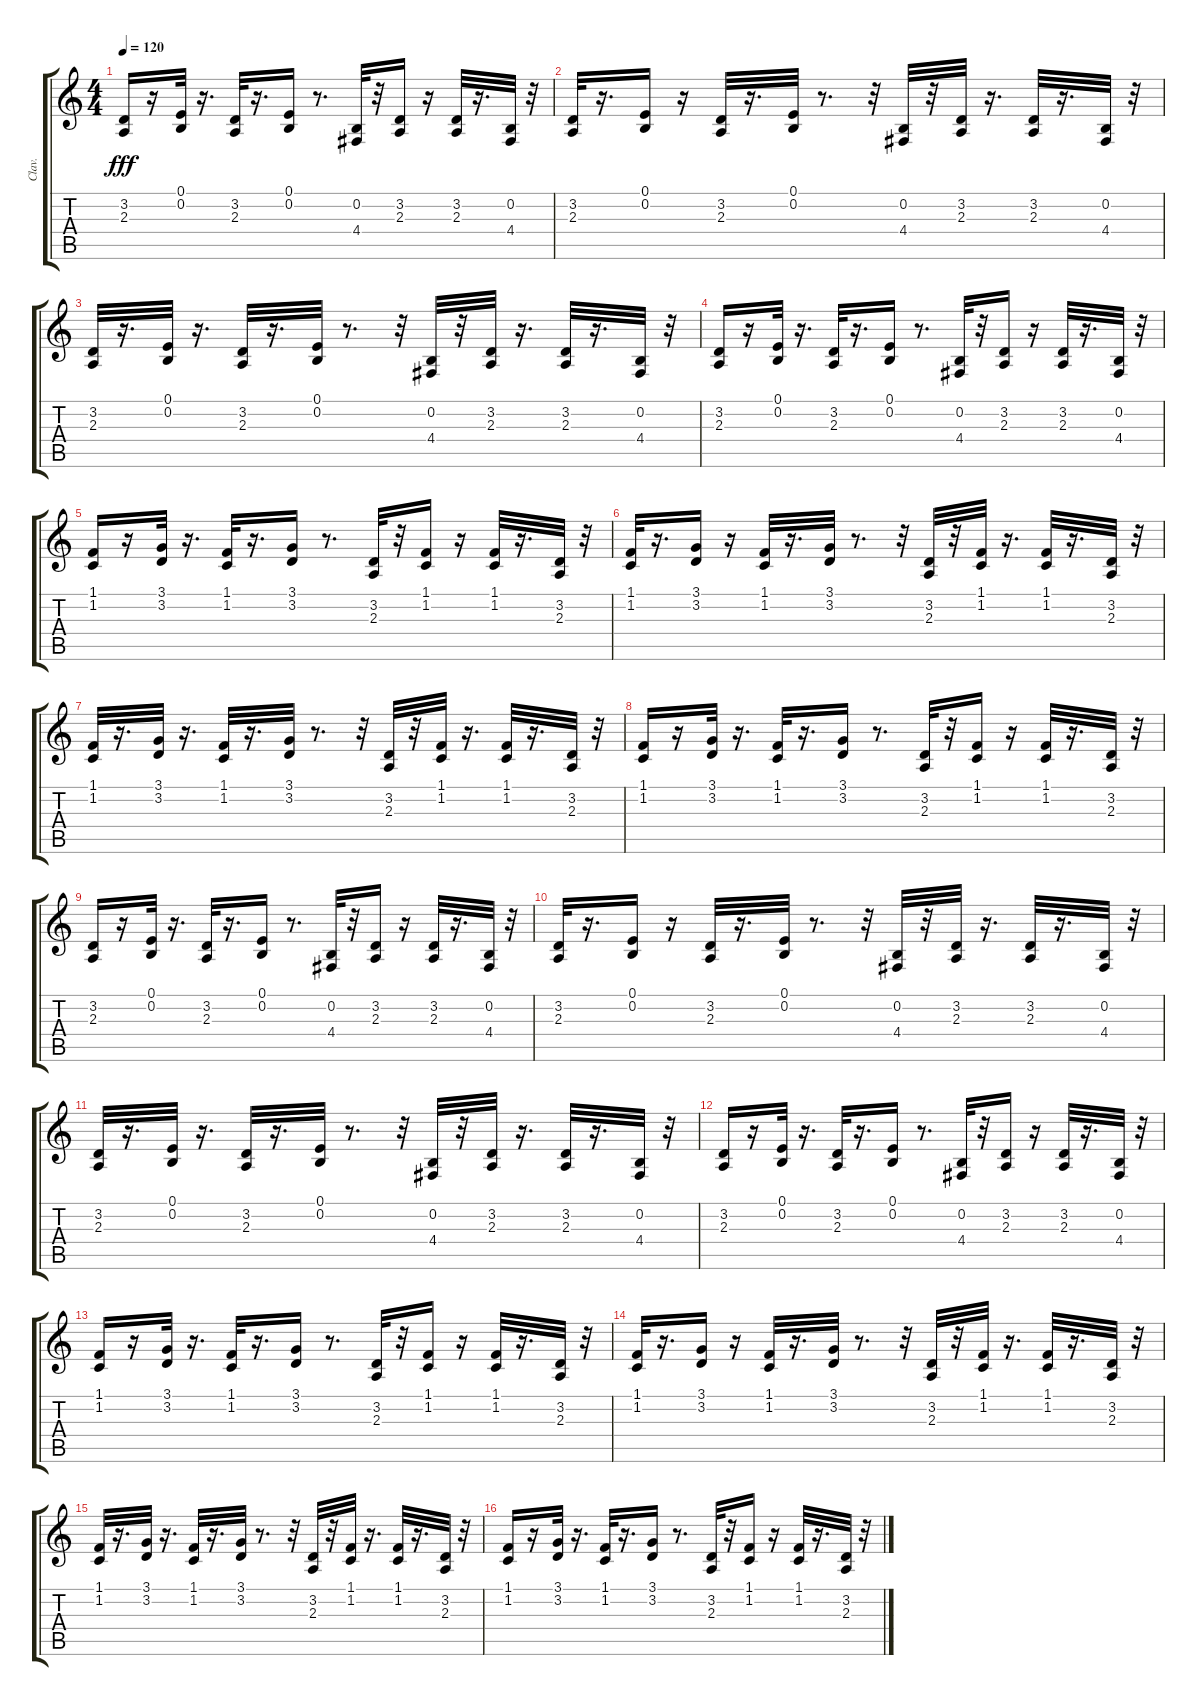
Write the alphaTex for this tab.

\track ("Clav.     " "Clav.     ") {instrument clavinet}
\staff {score tabs}
\tuning (E4 B3 G3 D3 A2 E2) {hide}
\ts (4 4)
\tempo 120
\clef g2
\ks c
(3.2 2.3).16{dy fff} r.16 (0.1 0.2).32 r.16{d} (3.2 2.3).32 r.16{d} (0.1 0.2).16 r.8{d} (0.2 4.4).32 r.32 (3.2 2.3).16 r.16 (3.2 2.3).32 r.16{d} (0.2 4.4).32 r.32 |
(3.2 2.3).32 r.16{d} (0.1 0.2).16 r.16 (3.2 2.3).32 r.16{d} (0.1 0.2).32 r.8{d} r.32 (0.2 4.4).32 r.32 (3.2 2.3).32 r.16{d} (3.2 2.3).32 r.16{d} (0.2 4.4).32 r.32 |
(3.2 2.3).32 r.16{d} (0.1 0.2).32 r.16{d} (3.2 2.3).32 r.16{d} (0.1 0.2).32 r.8{d} r.32 (0.2 4.4).32 r.32 (3.2 2.3).32 r.16{d} (3.2 2.3).32 r.16{d} (0.2 4.4).32 r.32 |
(3.2 2.3).16 r.16 (0.1 0.2).32 r.16{d} (3.2 2.3).32 r.16{d} (0.1 0.2).16 r.8{d} (0.2 4.4).32 r.32 (3.2 2.3).16 r.16 (3.2 2.3).32 r.16{d} (0.2 4.4).32 r.32 |
(1.1 1.2).16 r.16 (3.1 3.2).32 r.16{d} (1.1 1.2).32 r.16{d} (3.1 3.2).16 r.8{d} (3.2 2.3).32 r.32 (1.1 1.2).16 r.16 (1.1 1.2).32 r.16{d} (3.2 2.3).32 r.32 |
(1.1 1.2).32 r.16{d} (3.1 3.2).16 r.16 (1.1 1.2).32 r.16{d} (3.1 3.2).32 r.8{d} r.32 (3.2 2.3).32 r.32 (1.1 1.2).32 r.16{d} (1.1 1.2).32 r.16{d} (3.2 2.3).32 r.32 |
(1.1 1.2).32 r.16{d} (3.1 3.2).32 r.16{d} (1.1 1.2).32 r.16{d} (3.1 3.2).32 r.8{d} r.32 (3.2 2.3).32 r.32 (1.1 1.2).32 r.16{d} (1.1 1.2).32 r.16{d} (3.2 2.3).32 r.32 |
(1.1 1.2).16 r.16 (3.1 3.2).32 r.16{d} (1.1 1.2).32 r.16{d} (3.1 3.2).16 r.8{d} (3.2 2.3).32 r.32 (1.1 1.2).16 r.16 (1.1 1.2).32 r.16{d} (3.2 2.3).32 r.32 |
(3.2 2.3).16 r.16 (0.1 0.2).32 r.16{d} (3.2 2.3).32 r.16{d} (0.1 0.2).16 r.8{d} (0.2 4.4).32 r.32 (3.2 2.3).16 r.16 (3.2 2.3).32 r.16{d} (0.2 4.4).32 r.32 |
(3.2 2.3).32 r.16{d} (0.1 0.2).16 r.16 (3.2 2.3).32 r.16{d} (0.1 0.2).32 r.8{d} r.32 (0.2 4.4).32 r.32 (3.2 2.3).32 r.16{d} (3.2 2.3).32 r.16{d} (0.2 4.4).32 r.32 |
(3.2 2.3).32 r.16{d} (0.1 0.2).32 r.16{d} (3.2 2.3).32 r.16{d} (0.1 0.2).32 r.8{d} r.32 (0.2 4.4).32 r.32 (3.2 2.3).32 r.16{d} (3.2 2.3).32 r.16{d} (0.2 4.4).32 r.32 |
(3.2 2.3).16 r.16 (0.1 0.2).32 r.16{d} (3.2 2.3).32 r.16{d} (0.1 0.2).16 r.8{d} (0.2 4.4).32 r.32 (3.2 2.3).16 r.16 (3.2 2.3).32 r.16{d} (0.2 4.4).32 r.32 |
(1.1 1.2).16 r.16 (3.1 3.2).32 r.16{d} (1.1 1.2).32 r.16{d} (3.1 3.2).16 r.8{d} (3.2 2.3).32 r.32 (1.1 1.2).16 r.16 (1.1 1.2).32 r.16{d} (3.2 2.3).32 r.32 |
(1.1 1.2).32 r.16{d} (3.1 3.2).16 r.16 (1.1 1.2).32 r.16{d} (3.1 3.2).32 r.8{d} r.32 (3.2 2.3).32 r.32 (1.1 1.2).32 r.16{d} (1.1 1.2).32 r.16{d} (3.2 2.3).32 r.32 |
(1.1 1.2).32 r.16{d} (3.1 3.2).32 r.16{d} (1.1 1.2).32 r.16{d} (3.1 3.2).32 r.8{d} r.32 (3.2 2.3).32 r.32 (1.1 1.2).32 r.16{d} (1.1 1.2).32 r.16{d} (3.2 2.3).32 r.32 |
(1.1 1.2).16 r.16 (3.1 3.2).32 r.16{d} (1.1 1.2).32 r.16{d} (3.1 3.2).16 r.8{d} (3.2 2.3).32 r.32 (1.1 1.2).16 r.16 (1.1 1.2).32 r.16{d} (3.2 2.3).32 r.32
